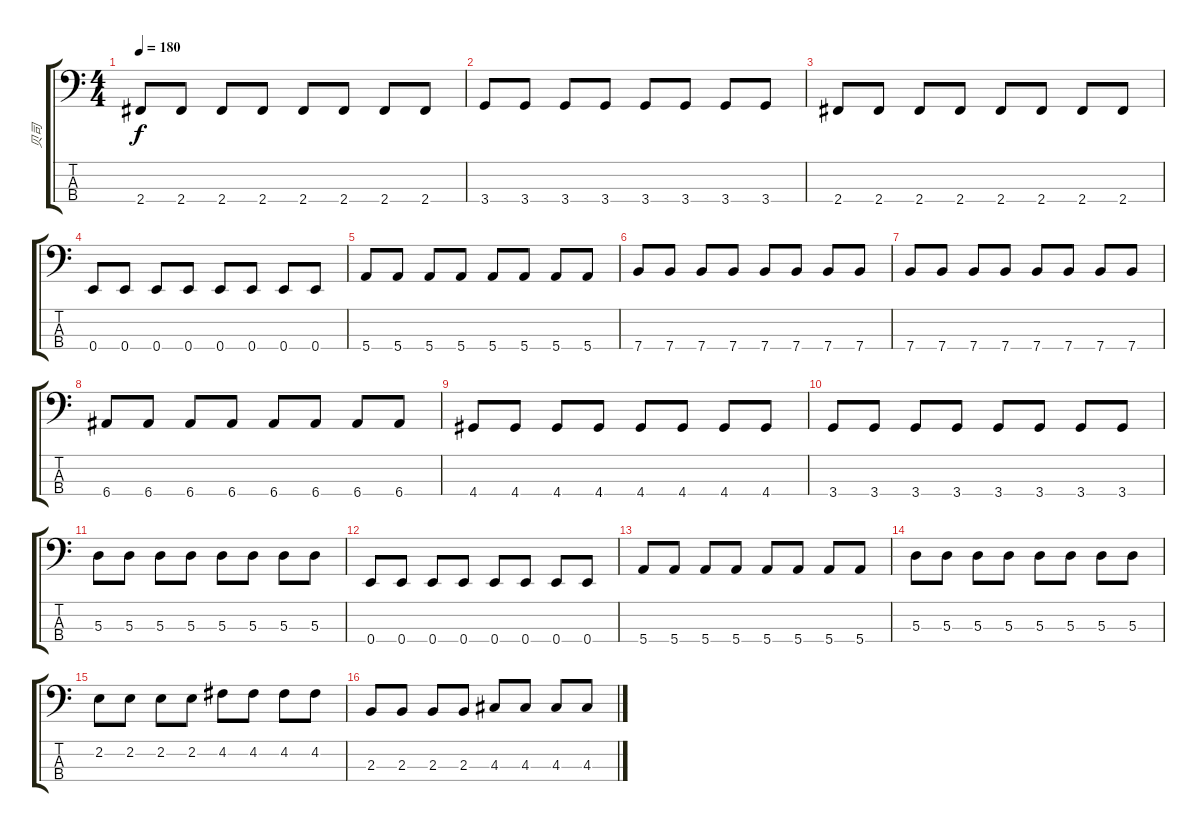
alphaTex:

\track ("贝司" "贝司") {instrument electricbassfinger}
\staff {score tabs}
\tuning (G2 D2 A1 E1) {hide}
\ts (4 4)
\tempo 180
\clef f4
\ks c
2.4.8{dy f} 2.4.8 2.4.8 2.4.8 2.4.8 2.4.8 2.4.8 2.4.8 |
3.4.8 3.4.8 3.4.8 3.4.8 3.4.8 3.4.8 3.4.8 3.4.8 |
2.4.8 2.4.8 2.4.8 2.4.8 2.4.8 2.4.8 2.4.8 2.4.8 |
0.4.8 0.4.8 0.4.8 0.4.8 0.4.8 0.4.8 0.4.8 0.4.8 |
5.4.8 5.4.8 5.4.8 5.4.8 5.4.8 5.4.8 5.4.8 5.4.8 |
7.4.8 7.4.8 7.4.8 7.4.8 7.4.8 7.4.8 7.4.8 7.4.8 |
7.4.8 7.4.8 7.4.8 7.4.8 7.4.8 7.4.8 7.4.8 7.4.8 |
6.4.8 6.4.8 6.4.8 6.4.8 6.4.8 6.4.8 6.4.8 6.4.8 |
4.4.8 4.4.8 4.4.8 4.4.8 4.4.8 4.4.8 4.4.8 4.4.8 |
3.4.8 3.4.8 3.4.8 3.4.8 3.4.8 3.4.8 3.4.8 3.4.8 |
5.3.8 5.3.8 5.3.8 5.3.8 5.3.8 5.3.8 5.3.8 5.3.8 |
0.4.8 0.4.8 0.4.8 0.4.8 0.4.8 0.4.8 0.4.8 0.4.8 |
5.4.8 5.4.8 5.4.8 5.4.8 5.4.8 5.4.8 5.4.8 5.4.8 |
5.3.8 5.3.8 5.3.8 5.3.8 5.3.8 5.3.8 5.3.8 5.3.8 |
2.2.8 2.2.8 2.2.8 2.2.8 4.2.8 4.2.8 4.2.8 4.2.8 |
2.3.8 2.3.8 2.3.8 2.3.8 4.3.8 4.3.8 4.3.8 4.3.8
